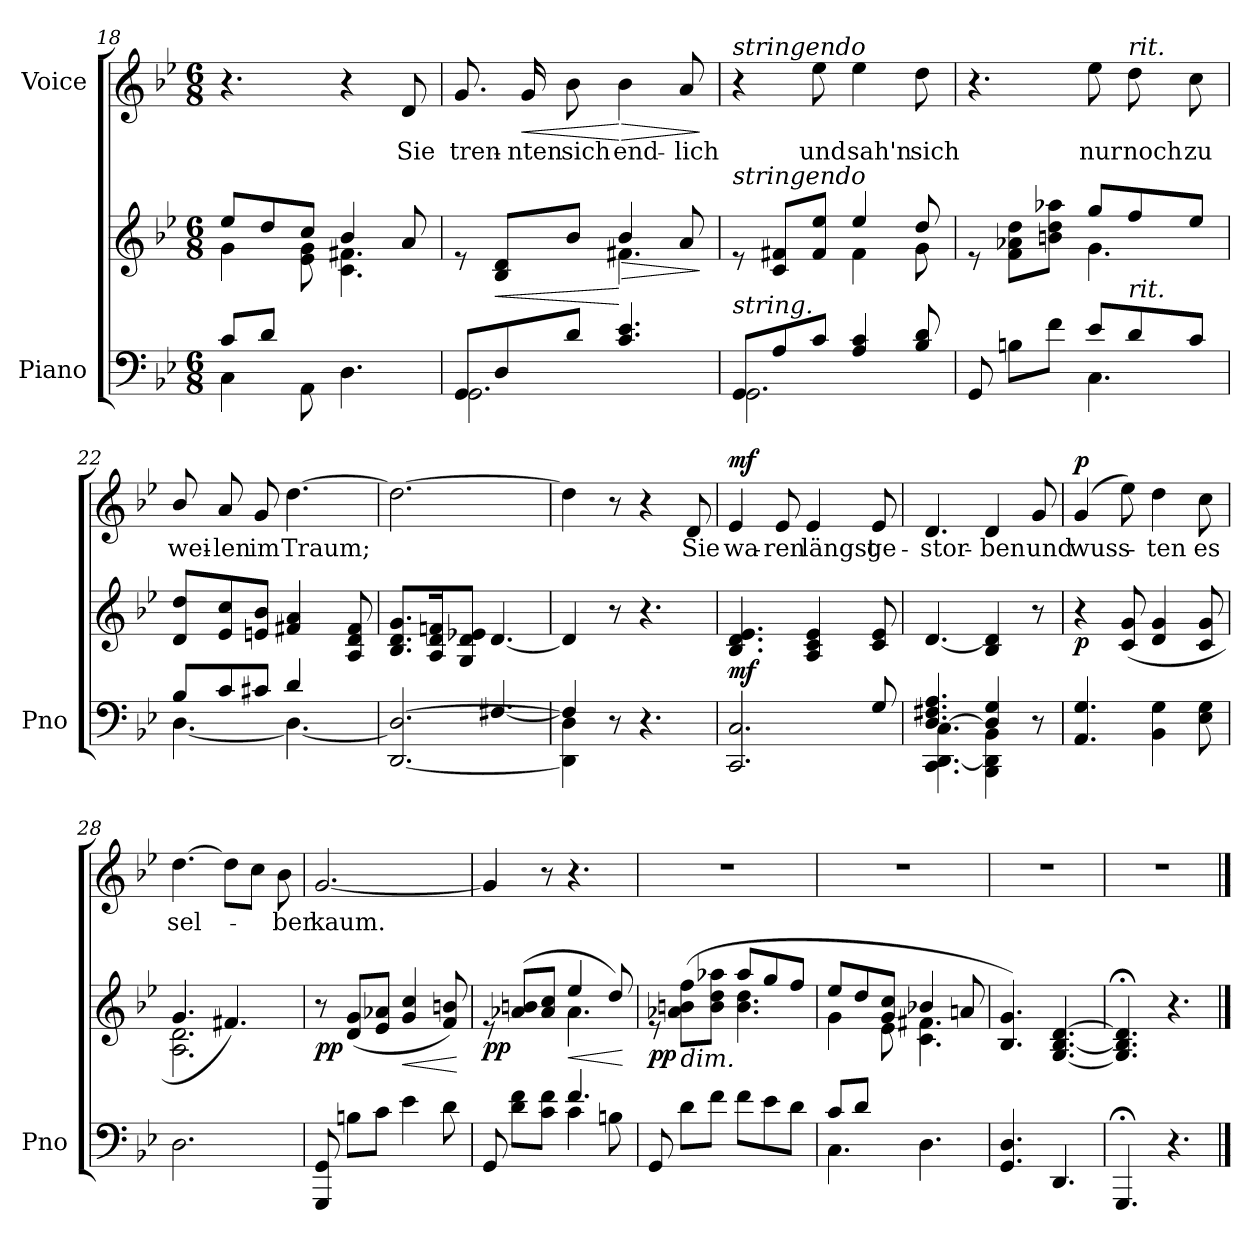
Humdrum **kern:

**kern	**kern	**dynam	**kern	**text	**dynam
*part2	*part2	*part2	*part1	*part1	*part1
*staff3	*staff2	*staff2/3	*staff1	*staff1	*staff1
*I"Piano	*	*	*I"Voice	*	*
*I'Pno	*	*	*	*	*
*clefF4	*clefG2	*	*clefG2	*	*
*k[b-e-]	*k[b-e-]	*	*k[b-e-]	*	*
*g:	*g:	*	*g:	*	*
*M6/8	*M6/8	*	*M6/8	*	*
=18	=18	=18	=18	=18	=18
*^	*^	*	*	*	*
4C\	8c/L	8ee-/L	4g\	.	4.r	.	.
.	8d/J	8dd/	.	.	.	.	.
8AA\	2ryy	8cc/J	8e-\ 8g\	.	.	.	.
4.D\	.	4b-/	4.c\ 4.f#X\	.	4r	.	.
!	!	!	!	!	!	!LO:LY:b	!
.	.	8a/	.	.	8d/	Sie	.
=19	=19	=19	=19	=19	=19	=19	=19
!	!	!	!	!	!	!LO:LY:b	!
8GG/L	2.GG\	8re	4.ryy	.	8.g/	tren-	.
!	!	!	!	!LO:HP:b	!	!	!
8D/	.	8B-/ 8d/L	.	<	.	.	.
!	!	!	!	!	!	!LO:LY:b	!LO:HP:b
.	.	.	.	.	16g/	-nten	<
!	!	!	!	!	!	!LO:LY:b	!
8d/J	.	8b-/J	.	.	8b-\	sich	.
!	!	!	!	!LO:HP:n=1:b	!	!LO:LY:b	!LO:HP:n=1:b
4.c/ 4.e-/	.	4b-/	4.f#X\	[ >	4b-\	end-	[ >
!	!	!	!	!	!	!LO:LY:b	!
.	.	8a/	.	.	8a/	-lich	.
*v	*v	*	*	*	*	*	*
*	*v	*v	*	*	*	*
.	.	]	.	.	]
=20	=20	=20	=20	=20	=20
*^	*^	*	*	*	*
!	!	!	!	!	!LO:TX:a:i:t=stringendo	!	!
!	!	!LO:TX:a:i:t=stringendo	!	!	!	!	!
!LO:TX:a:i:t=string.	!	!	!	!	!	!	!
8GG/L	2.GG\	8re	4.rgyy	.	4r	.	.
8A/	.	8c/ 8f#X/L	.	.	.	.	.
*	*	*	*	*	*MM76	*	*
!	!	!	!	!	!	!LO:LY:b	!
8c/J	.	8f#/ 8ee-/J	.	.	8ee-\	und	.
*	*	*	*	*	*MM79	*	*
!	!	!	!	!	!	!LO:LY:b	!
4A/ 4c/	.	4ee-/	4f#\	.	4ee-\	sah'n	.
*	*	*	*	*	*MM82	*	*
!	!	!	!	!	!	!LO:LY:b	!
8B-/ 8d/	.	8dd/	8g\	.	8dd\	sich	.
!!LO:LB:g=z
=21	=21	=21	=21	=21	=21	=21	=21
8GG/	4rGGyy	8re	4.ryy	.	4.r	.	.
8Bn\L	.	8f\ 8a-X\ 8dd\L	.	.	.	.	.
8f\J	8rBByy	8bn\ 8dd\ 8aa-X\J	.	.	.	.	.
!	!	!	!	!	!	!LO:LY:b	!
8e-/L	4.C\	8gg/L	4.g\	.	8ee-\	nur	.
!	!	!	!	!	!LO:TX:a:i:t=rit.	!	!
!LO:TX:a:i:t=rit.	!	!	!	!	!	!	!
!	!	!	!	!	!	!LO:LY:b	!
8d/	.	8ff/	.	.	8dd\	noch	.
!	!	!	!	!	!	!LO:LY:b	!
8c/J	.	8ee-/J	.	.	8cc\	zu	.
*	*	*v	*v	*	*	*	*
!!LO:LB:g=z
=22	=22	=22	=22	=22	=22	=22
*	*	*	*	*MM76	*	*
!	!	!	!	!	!LO:LY:b	!
*	*	*	*	*^	*	*
8B-/L	[4.D\	8d/ 8dd/L	.	8b-/	2ryy	wei-	.
!	!	!	!	!	!	!LO:LY:b	!
8c/	.	8e-/ 8cc/	.	8a/	.	-len	.
*	*	*	*	*MM72	*	*	*
!	!	!	!	!	!	!LO:LY:b	!
8c#X/J	.	8en/ 8b-/J	.	8g/	.	im	.
!	!	!	!	!	!	!LO:LY:b	!
4d/	4.D\_	4f#X/ 4a/	.	[4.dd\	.	Traum;	.
.	.	.	.	.	8ryy	.	.
*	*	*	*	*MM68	*	*	*
8rFyy	.	8A/ 8d/ 8f#/	.	.	8ryy	.	.
*	*	*	*	*v	*v	*	*
=23	=23	=23	=23	=23	=23	=23
[2.DD/ 2.D/_	4.rgyy	8.B-/ 8.d/ 8.g/L	.	2.dd\_	.	.
.	.	16A/ 16d/ 16fn/K	.	.	.	.
.	.	8G/ 8d/ 8e-X/J	.	.	.	.
.	[4.F#X/	[4.d/	.	.	.	.
=24	=24	=24	=24	=24	=24	=24
4DD\] 4D\]	4F#/]	4d/]	.	4dd\]	.	.
8r	8rBByy	8r	.	8r	.	.
4.r	4.rBByy	4.r	.	4r	.	.
!	!	!	!	!	!LO:LY:b	!
.	.	.	.	8d/	Sie	.
=25	=25	=25	=25	=25	=25	=25
!	!	!	!LO:DY:b	!	!LO:LY:b	!LO:DY:a
2.CC/ 2.C/	4.reyy	4.B-/ 4.d/ 4.e-/	mf	4e-/	wa-	mf
!	!	!	!	!	!LO:LY:b	!
.	.	.	.	8e-/	-ren	.
!	!	!	!	!	!LO:LY:b	!
.	4reyy	4A/ 4c/ 4e-/	.	4e-/	längst	.
!	!	!	!	!	!LO:LY:b	!
.	8G/	8c/ 8e-/	.	8e-/	ge-	.
=26	=26	=26	=26	=26	=26	=26
!	!	!	!	!	!LO:LY:b	!
[4.D/ 4.F#X/ 4.A/	4.CC\ [4.DD\ 4.C\	(>(>[4.d/	.	4.d/	-stor-	.
!	!	!	!	!	!LO:LY:b	!
4D/] 4G/))	4BBB-\ 4DD\] 4BB-\	4B-/ 4d/]	.	4d/	-ben	.
!	!	!	!	!	!LO:LY:b	!
8r	8rBByy	8r	.	8g/	und	.
=27	=27	=27	=27	=27	=27	=27
!	!	!	!LO:DY:b	!	!LO:LY:b	!LO:DY:a
*v	*v	*	*	*	*	*
4.AA/ 4.G/	4r	p	(>4g/	wuss-	p
.	(>8c/ 8g/	.	8ee-\)	.	.
!	!	!	!	!LO:LY:b	!
4BB-\ 4G\	4d/ 4g/	.	4dd\	-ten	.
!	!	!	!	!LO:LY:b	!
8E-\ 8G\	8c/ 8g/	.	8cc\	es	.
!!LO:PB:g=z
=28	=28	=28	=28	=28	=28
*	*^	*	*	*	*
!	!	!	!	!	!LO:LY:b	!
2.D\	4.g/	2.A\ 2.d\	.	[4.dd\	sel-	.
.	4.f#X/)	.	.	8dd\L]	.	.
.	.	.	.	8cc\J	.	.
!	!	!	!	!	!LO:LY:b	!
.	.	.	.	8b-\	-ber	.
*	*v	*v	*	*	*	*
=29	=29	=29	=29	=29	=29
!	!	!LO:DY:b	!	!LO:LY:b	!
8GGG/ 8GG/	8r	pp	[2.g/	kaum.	.
8Bn\L	(>8d/ 8g/L	.	.	.	.
8c\J	8e-/ 8a-X/J	.	.	.	.
!	!	!LO:HP:b	!	!	!
4e-\	4g/ 4cc/	<	.	.	.
8d\	8f/ 8bn/)	.	.	.	.
.	.	[	.	.	.
=30	=30	=30	=30	=30	=30
*^	*^	*	*	*	*
!	!	!	!	!LO:DY:b	!	!	!
8GG/	4.ryy	8re	4.ryy	pp	4g/]	.	.
8d\ 8f\L	.	(>8a-X/ 8bn/L	.	.	.	.	.
8c\ 8f\J	.	8a-/ 8cc/J	.	.	8r	.	.
!	!	!	!	!LO:HP:b	!	!	!
4c\	4.f/	4.a-\	4ee-/	<	4.r	.	.
8Bn\	.	.	8dd/)	.	.	.	.
*v	*v	*	*	*	*	*	*
*	*v	*v	*	*	*	*
.	.	[	.	.	.
=31	=31	=31	=31	=31	=31
*	*^	*	*	*	*
!	!	!	!LO:DY:b	!	!	!
8GG/	8re	4.ryy	pp	2.r	.	.
!	!LO:TX:b:i:t=dim.	!	!	!	!	!
8d\L	(>8a-X\ 8bn\ 8ff\L	.	.	.	.	.
8f\J	8b\ 8dd\ 8aa-X\J	.	.	.	.	.
8f\L	4.b\ 4.dd\	8aa-/L	.	.	.	.
8e-\	.	8gg/	.	.	.	.
8d\J	.	8ff/J	.	.	.	.
=32	=32	=32	=32	=32	=32	=32
*^	*	*	*	*	*	*
4.C\	8c/L	4g\	8ee-/L	.	2.r	.	.
.	8d/J	.	8dd/	.	.	.	.
.	2ryy	8e-\	8g/ 8cc/J	.	.	.	.
4.D\	.	4.c\ 4.f#X\	4b-X/	.	.	.	.
.	.	.	8an/	.	.	.	.
*v	*v	*	*	*	*	*	*
*	*v	*v	*	*	*	*
=33	=33	=33	=33	=33	=33
4.GG/ 4.D/	4.B-/ 4.g/)	.	2.r	.	.
4.DD/	[4.G/ [4.B-/ [4.d/	.	.	.	.
=34	=34	=34	=34	=34	=34
4.GGG;</	4.G/];< 4.B-/];< 4.d/];<	.	2.r	.	.
4.r	4.r	.	.	.	.
==	==	==	==	==	==
*-	*-	*-	*-	*-	*-
